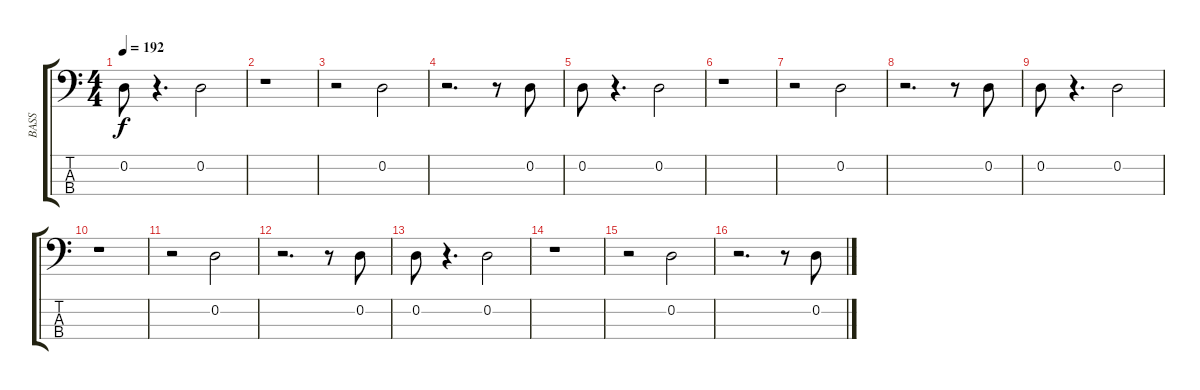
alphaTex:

\track ("     BASS" "     BASS") {instrument fretlessbass}
\staff {score tabs}
\tuning (G2 D2 A1 E1) {hide}
\ts (4 4)
\tempo 192
\clef f4
\ks c
0.2.8{dy f} r.4{d} 0.2.2 |
r.1 |
r.2 0.2.2 |
r.2{d} r.8 0.2.8 |
0.2.8 r.4{d} 0.2.2 |
r.1 |
r.2 0.2.2 |
r.2{d} r.8 0.2.8 |
0.2.8 r.4{d} 0.2.2 |
r.1 |
r.2 0.2.2 |
r.2{d} r.8 0.2.8 |
0.2.8 r.4{d} 0.2.2 |
r.1 |
r.2 0.2.2{volume 11} |
r.2{d} r.8 0.2.8{volume 10}
